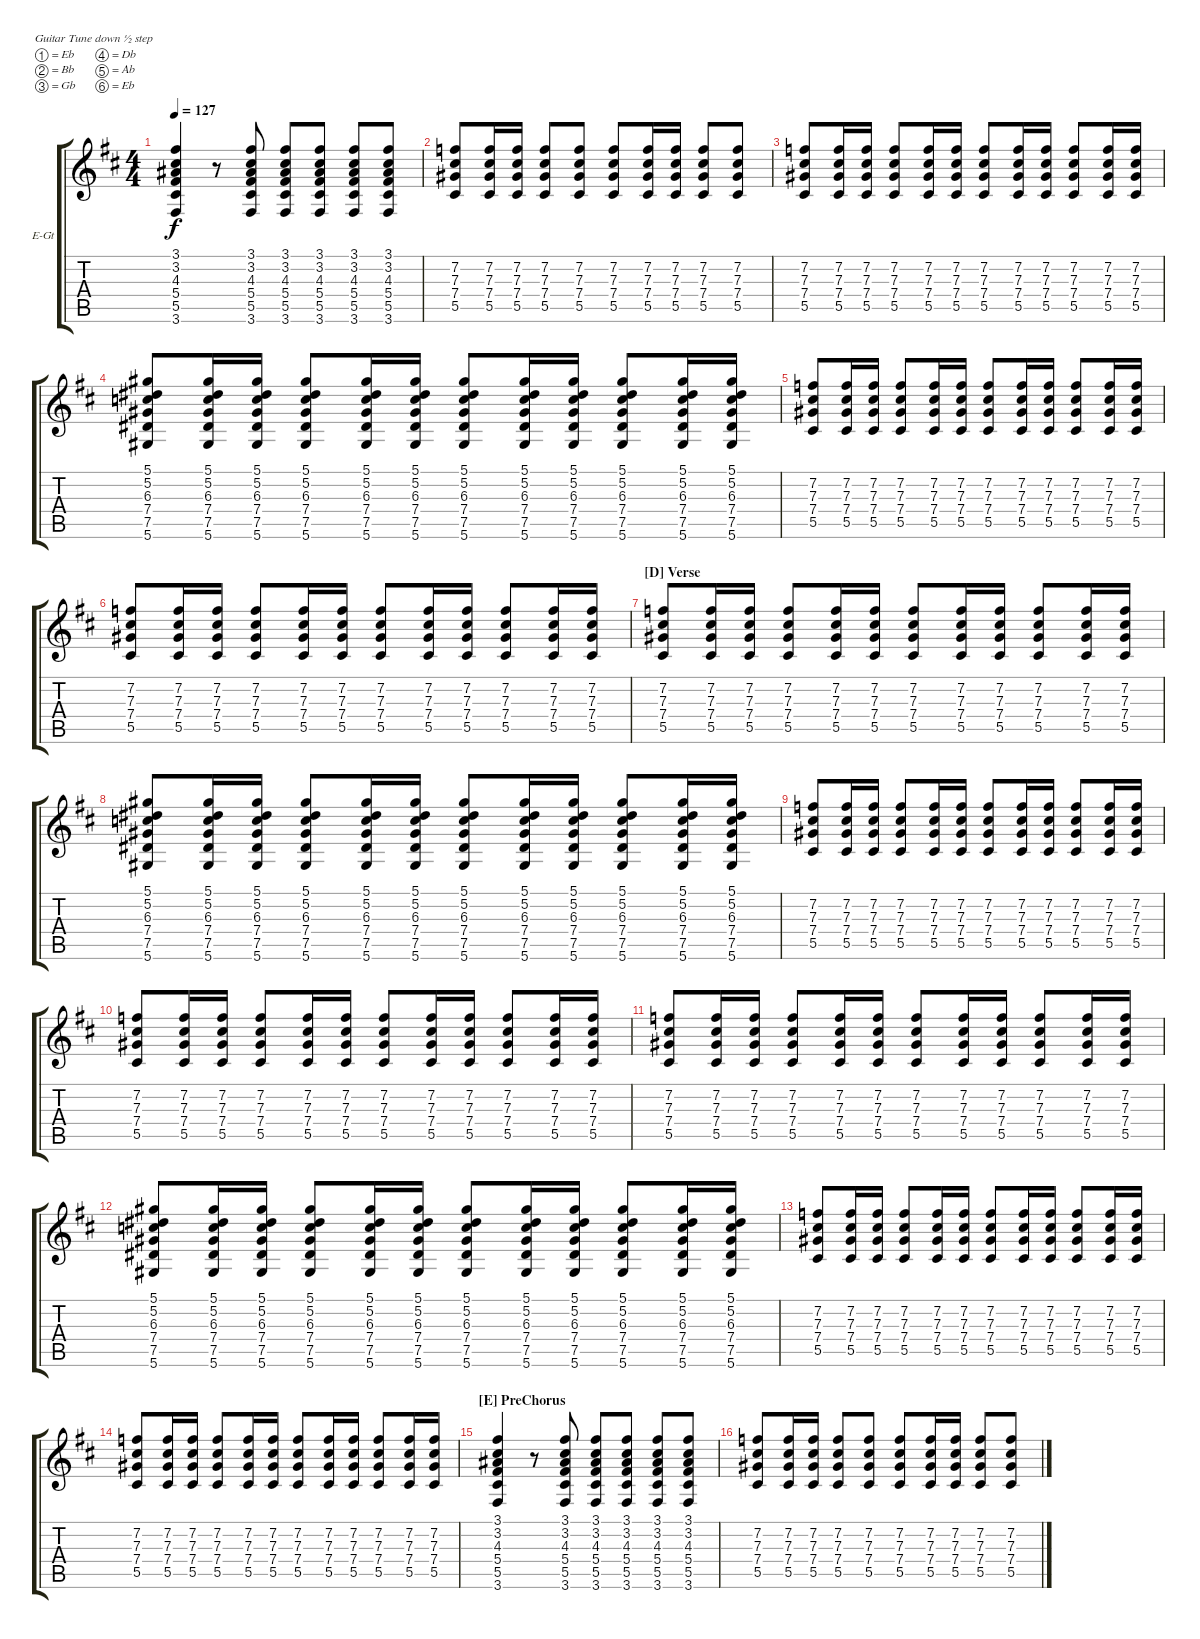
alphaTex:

\bracketExtendMode groupsimilarinstruments
\firstSystemTrackNameOrientation horizontal
\otherSystemsTrackNameOrientation horizontal
\track ("Guitar 2" "E-Gt") {instrument electricguitarjazz}
\staff {score tabs}
\tuning (Eb4 Bb3 Gb3 Db3 Ab2 Eb2)
\ts (4 4)
\tempo 127
\clef g2
\scale
1.06305
\ks d
(3.6 5.5 5.4 4.3 3.2 3.1).4{dy f} r.8 (3.6 5.5 5.4 4.3 3.2 3.1).8 (3.6 5.5 5.4 4.3 3.2 3.1).8 (3.6 5.5 5.4 4.3 3.2 3.1).8 (3.6 5.5 5.4 4.3 3.2 3.1).8 (3.6 5.5 5.4 4.3 3.2 3.1).8 |
\scale
0.936948 (7.2 7.3 7.4 5.5).8 (7.2 7.3 7.4 5.5).16 (7.2 7.3 7.4 5.5).16 (7.2 7.3 7.4 5.5).8 (7.2 7.3 7.4 5.5).8 (7.2 7.3 7.4 5.5).8 (7.2 7.3 7.4 5.5).16 (7.2 7.3 7.4 5.5).16 (7.2 7.3 7.4 5.5).8 (7.2 7.3 7.4 5.5).8 |
\scale
1.06305 (7.2 7.3 7.4 5.5).8 (7.2 7.3 7.4 5.5).16 (7.2 7.3 7.4 5.5).16 (7.2 7.3 7.4 5.5).8 (7.2 7.3 7.4 5.5).16 (7.2 7.3 7.4 5.5).16 (7.2 7.3 7.4 5.5).8 (7.2 7.3 7.4 5.5).16 (7.2 7.3 7.4 5.5).16 (7.2 7.3 7.4 5.5).8 (7.2 7.3 7.4 5.5).16 (7.2 7.3 7.4 5.5).16 |
\scale
0.936948 (5.6 7.5 7.4 6.3 5.2 5.1).8 (5.6 7.5 7.4 6.3 5.2 5.1).16 (5.6 7.5 7.4 6.3 5.2 5.1).16 (5.6 7.5 7.4 6.3 5.2 5.1).8 (5.6 7.5 7.4 6.3 5.2 5.1).16 (5.6 7.5 7.4 6.3 5.2 5.1).16 (5.6 7.5 7.4 6.3 5.2 5.1).8 (5.6 7.5 7.4 6.3 5.2 5.1).16 (5.6 7.5 7.4 6.3 5.2 5.1).16 (5.6 7.5 7.4 6.3 5.2 5.1).8 (5.6 7.5 7.4 6.3 5.2 5.1).16 (5.6 7.5 7.4 6.3 5.2 5.1).16 |
\scale
1.06305 (7.2 7.3 7.4 5.5).8 (7.2 7.3 7.4 5.5).16 (7.2 7.3 7.4 5.5).16 (7.2 7.3 7.4 5.5).8 (7.2 7.3 7.4 5.5).16 (7.2 7.3 7.4 5.5).16 (7.2 7.3 7.4 5.5).8 (7.2 7.3 7.4 5.5).16 (7.2 7.3 7.4 5.5).16 (7.2 7.3 7.4 5.5).8 (7.2 7.3 7.4 5.5).16 (7.2 7.3 7.4 5.5).16 |
\scale
0.936948 (7.2 7.3 7.4 5.5).8 (7.2 7.3 7.4 5.5).16 (7.2 7.3 7.4 5.5).16 (7.2 7.3 7.4 5.5).8 (7.2 7.3 7.4 5.5).16 (7.2 7.3 7.4 5.5).16 (7.2 7.3 7.4 5.5).8 (7.2 7.3 7.4 5.5).16 (7.2 7.3 7.4 5.5).16 (7.2 7.3 7.4 5.5).8 (7.2 7.3 7.4 5.5).16 (7.2 7.3 7.4 5.5).16 |
\section ("D" "Verse")
\scale
1.06305 (7.2 7.3 7.4 5.5).8 (7.2 7.3 7.4 5.5).16 (7.2 7.3 7.4 5.5).16 (7.2 7.3 7.4 5.5).8 (7.2 7.3 7.4 5.5).16 (7.2 7.3 7.4 5.5).16 (7.2 7.3 7.4 5.5).8 (7.2 7.3 7.4 5.5).16 (7.2 7.3 7.4 5.5).16 (7.2 7.3 7.4 5.5).8 (7.2 7.3 7.4 5.5).16 (7.2 7.3 7.4 5.5).16 |
\scale
0.936948 (5.6 7.5 7.4 6.3 5.2 5.1).8 (5.6 7.5 7.4 6.3 5.2 5.1).16 (5.6 7.5 7.4 6.3 5.2 5.1).16 (5.6 7.5 7.4 6.3 5.2 5.1).8 (5.6 7.5 7.4 6.3 5.2 5.1).16 (5.6 7.5 7.4 6.3 5.2 5.1).16 (5.6 7.5 7.4 6.3 5.2 5.1).8 (5.6 7.5 7.4 6.3 5.2 5.1).16 (5.6 7.5 7.4 6.3 5.2 5.1).16 (5.6 7.5 7.4 6.3 5.2 5.1).8 (5.6 7.5 7.4 6.3 5.2 5.1).16 (5.6 7.5 7.4 6.3 5.2 5.1).16 |
\scale
1.06305 (7.2 7.3 7.4 5.5).8 (7.2 7.3 7.4 5.5).16 (7.2 7.3 7.4 5.5).16 (7.2 7.3 7.4 5.5).8 (7.2 7.3 7.4 5.5).16 (7.2 7.3 7.4 5.5).16 (7.2 7.3 7.4 5.5).8 (7.2 7.3 7.4 5.5).16 (7.2 7.3 7.4 5.5).16 (7.2 7.3 7.4 5.5).8 (7.2 7.3 7.4 5.5).16 (7.2 7.3 7.4 5.5).16 |
\scale
0.936948 (7.2 7.3 7.4 5.5).8 (7.2 7.3 7.4 5.5).16 (7.2 7.3 7.4 5.5).16 (7.2 7.3 7.4 5.5).8 (7.2 7.3 7.4 5.5).16 (7.2 7.3 7.4 5.5).16 (7.2 7.3 7.4 5.5).8 (7.2 7.3 7.4 5.5).16 (7.2 7.3 7.4 5.5).16 (7.2 7.3 7.4 5.5).8 (7.2 7.3 7.4 5.5).16 (7.2 7.3 7.4 5.5).16 |
\scale
1.06305 (7.2 7.3 7.4 5.5).8 (7.2 7.3 7.4 5.5).16 (7.2 7.3 7.4 5.5).16 (7.2 7.3 7.4 5.5).8 (7.2 7.3 7.4 5.5).16 (7.2 7.3 7.4 5.5).16 (7.2 7.3 7.4 5.5).8 (7.2 7.3 7.4 5.5).16 (7.2 7.3 7.4 5.5).16 (7.2 7.3 7.4 5.5).8 (7.2 7.3 7.4 5.5).16 (7.2 7.3 7.4 5.5).16 |
\scale
0.936948 (5.6 7.5 7.4 6.3 5.2 5.1).8 (5.6 7.5 7.4 6.3 5.2 5.1).16 (5.6 7.5 7.4 6.3 5.2 5.1).16 (5.6 7.5 7.4 6.3 5.2 5.1).8 (5.6 7.5 7.4 6.3 5.2 5.1).16 (5.6 7.5 7.4 6.3 5.2 5.1).16 (5.6 7.5 7.4 6.3 5.2 5.1).8 (5.6 7.5 7.4 6.3 5.2 5.1).16 (5.6 7.5 7.4 6.3 5.2 5.1).16 (5.6 7.5 7.4 6.3 5.2 5.1).8 (5.6 7.5 7.4 6.3 5.2 5.1).16 (5.6 7.5 7.4 6.3 5.2 5.1).16 |
\scale
1.06305 (7.2 7.3 7.4 5.5).8 (7.2 7.3 7.4 5.5).16 (7.2 7.3 7.4 5.5).16 (7.2 7.3 7.4 5.5).8 (7.2 7.3 7.4 5.5).16 (7.2 7.3 7.4 5.5).16 (7.2 7.3 7.4 5.5).8 (7.2 7.3 7.4 5.5).16 (7.2 7.3 7.4 5.5).16 (7.2 7.3 7.4 5.5).8 (7.2 7.3 7.4 5.5).16 (7.2 7.3 7.4 5.5).16 |
\scale
0.936948 (7.2 7.3 7.4 5.5).8 (7.2 7.3 7.4 5.5).16 (7.2 7.3 7.4 5.5).16 (7.2 7.3 7.4 5.5).8 (7.2 7.3 7.4 5.5).16 (7.2 7.3 7.4 5.5).16 (7.2 7.3 7.4 5.5).8 (7.2 7.3 7.4 5.5).16 (7.2 7.3 7.4 5.5).16 (7.2 7.3 7.4 5.5).8 (7.2 7.3 7.4 5.5).16 (7.2 7.3 7.4 5.5).16 |
\section ("E" "PreChorus")
\scale
1.06305 (3.6 5.5 5.4 4.3 3.2 3.1).4 r.8 (3.6 5.5 5.4 4.3 3.2 3.1).8 (3.6 5.5 5.4 4.3 3.2 3.1).8 (3.6 5.5 5.4 4.3 3.2 3.1).8 (3.6 5.5 5.4 4.3 3.2 3.1).8 (3.6 5.5 5.4 4.3 3.2 3.1).8 |
\scale
0.936948 (7.2 7.3 7.4 5.5).8 (7.2 7.3 7.4 5.5).16 (7.2 7.3 7.4 5.5).16 (7.2 7.3 7.4 5.5).8 (7.2 7.3 7.4 5.5).8 (7.2 7.3 7.4 5.5).8 (7.2 7.3 7.4 5.5).16 (7.2 7.3 7.4 5.5).16 (7.2 7.3 7.4 5.5).8 (7.2 7.3 7.4 5.5).8
